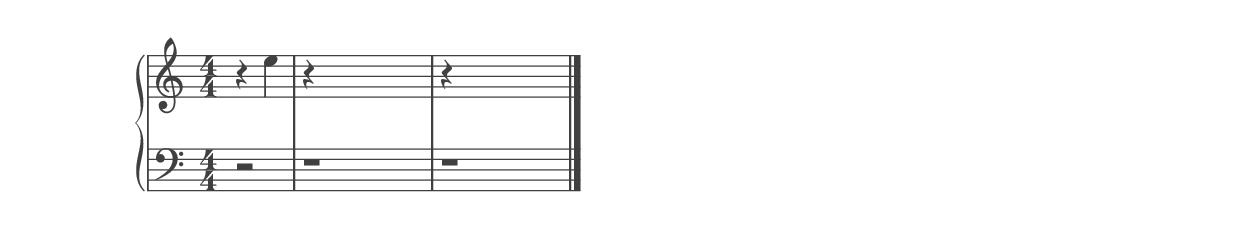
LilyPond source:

%% ----------------------------------------------------------------------------
%% Generated on: 2019 January 05
%% Note Name: E5
%% Octave: 5
%% Clef: treble
%% Filename: 114-56-5-treble-E5
%% ----------------------------------------------------------------------------

\version "2.19.82"

\include "../piano_note_colors.ly"

\header {
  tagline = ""
}

upper = {
  \clef treble
  \numericTimeSignature
  % treble note
  r4 e''4
  % treble octave (hidden)
  r4 \hideNotes e'4 e''4 e'''4
  % treble octave (hidden) repeat
  \unHideNotes
  r4 \hideNotes e'4 e''4 e'''4
  \bar "|."
}

lower = {
  \clef bass
  \numericTimeSignature
  % bass note in color
  r2
  % bass octave (hidden)
  r1
  % bass octave (hidden) repeat
  \unHideNotes
  r1
}

\score {
  \new PianoStaff <<
    \context Score
    \applyContext #(override-color-for-all-grobs default-black)
    \time 4/4
    \partial 2
    \new Staff = upper { \upper }
    \new Staff = lower { \lower }
  >>
  \layout { }
  \midi { }
}